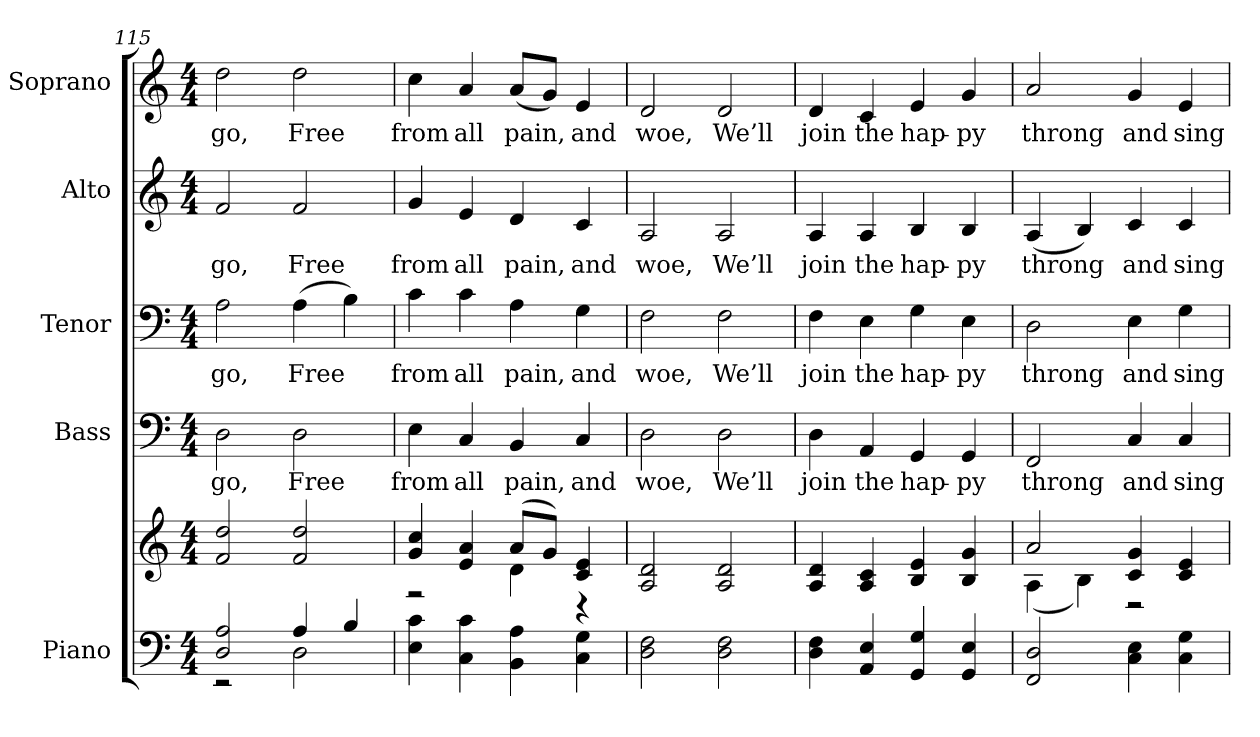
**kern	**kern	**kern	**text	**kern	**text	**kern	**text	**kern	**text
*part5	*part5	*part4	*part4	*part3	*part3	*part2	*part2	*part1	*part1
*staff6	*staff5	*staff4	*staff4	*staff3	*staff3	*staff2	*staff2	*staff1	*staff1
*I"Piano	*	*I"Bass	*	*I"Tenor	*	*I"Alto	*	*I"Soprano	*
*I'Pno.	*	*I'B.	*	*I'T.	*	*I'A.	*	*I'S.	*
*clefF4	*clefG2	*clefF4	*	*clefF4	*	*clefG2	*	*clefG2	*
*k[]	*k[]	*k[]	*	*k[]	*	*k[]	*	*k[]	*
*C:	*C:	*C:	*	*C:	*	*C:	*	*C:	*
*M4/4	*M4/4	*M4/4	*	*M4/4	*	*M4/4	*	*M4/4	*
=115	=115	=115	=115	=115	=115	=115	=115	=115	=115
*^	*	*	*	*	*	*	*	*	*
!	!	!	!	!LO:LY:b:color=#000000	!	!	!	!	!	!
!	!	!	!	!	!	!LO:LY:b:color=#000000	!	!	!	!
!	!	!	!	!	!	!	!	!LO:LY:b:color=#000000	!	!
!	!	!	!	!	!	!	!	!	!	!LO:LY:b:color=#000000
2Di/ 2Ai	2r	2fi/ 2ddi	2Di\	go,	2Ai\	go,	2fi/	go,	2ddi\	go,
!	!	!	!	!LO:LY:b:color=#000000	!	!	!	!	!	!
!	!	!	!	!	!	!LO:LY:b:color=#000000	!	!	!	!
!	!	!	!	!	!	!	!	!LO:LY:b:color=#000000	!	!
!	!	!	!	!	!	!	!	!	!	!LO:LY:b:color=#000000
4Ai/	2Di\	2fi/ 2ddi	2Di\	Free	(4Ai\	Free	2fi/	Free	2ddi\	Free
4Bi/	.	.	.	.	4Bi\)	.	.	.	.	.
*v	*v	*	*	*	*	*	*	*	*	*
=116	=116	=116	=116	=116	=116	=116	=116	=116	=116
*	*^	*	*	*	*	*	*	*	*
!	!	!	!	!LO:LY:b:color=#000000	!	!	!	!	!	!
!	!	!	!	!	!	!LO:LY:b:color=#000000	!	!	!	!
!	!	!	!	!	!	!	!	!LO:LY:b:color=#000000	!	!
!	!	!	!	!	!	!	!	!	!	!LO:LY:b:color=#000000
4Ei\ 4ci	4gi/ 4cci	2r	4Ei\	from	4ci\	from	4gi/	from	4cci\	from
!	!	!	!	!LO:LY:b:color=#000000	!	!	!	!	!	!
!	!	!	!	!	!	!LO:LY:b:color=#000000	!	!	!	!
!	!	!	!	!	!	!	!	!LO:LY:b:color=#000000	!	!
!	!	!	!	!	!	!	!	!	!	!LO:LY:b:color=#000000
4Ci\ 4ci	4ei/ 4ai	.	4Ci/	all	4ci\	all	4ei/	all	4ai/	all
!	!	!	!	!LO:LY:b:color=#000000	!	!	!	!	!	!
!	!	!	!	!	!	!LO:LY:b:color=#000000	!	!	!	!
!	!	!	!	!	!	!	!	!LO:LY:b:color=#000000	!	!
!	!	!	!	!	!	!	!	!	!	!LO:LY:b:color=#000000
4BBi\ 4Ai	(8ai/L	4di\	4BBi/	pain,	4Ai\	pain,	4di/	pain,	(8ai/L	pain,
.	8gi/J)	.	.	.	.	.	.	.	8gi/J)	.
!	!	!	!	!LO:LY:b:color=#000000	!	!	!	!	!	!
!	!	!	!	!	!	!LO:LY:b:color=#000000	!	!	!	!
!	!	!	!	!	!	!	!	!LO:LY:b:color=#000000	!	!
!	!	!	!	!	!	!	!	!	!	!LO:LY:b:color=#000000
4Ci\ 4Gi	4ci/ 4ei	4r	4Ci/	and	4Gi\	and	4ci/	and	4ei/	and
*	*v	*v	*	*	*	*	*	*	*	*
=117	=117	=117	=117	=117	=117	=117	=117	=117	=117
*	*^	*	*	*	*	*	*	*	*
!	!	!	!	!LO:LY:b:color=#000000	!	!	!	!	!	!
*	*v	*v	*	*	*	*	*	*	*	*
*	*^	*	*	*	*	*	*	*	*
!	!	!	!	!	!	!LO:LY:b:color=#000000	!	!	!	!
*	*v	*v	*	*	*	*	*	*	*	*
*	*^	*	*	*	*	*	*	*	*
!	!	!	!	!	!	!	!	!LO:LY:b:color=#000000	!	!
*	*v	*v	*	*	*	*	*	*	*	*
*	*^	*	*	*	*	*	*	*	*
!	!	!	!	!	!	!	!	!	!	!LO:LY:b:color=#000000
*	*v	*v	*	*	*	*	*	*	*	*
2Di\ 2Fi	2Ai/ 2di	2Di\	woe,	2Fi\	woe,	2Ai/	woe,	2di/	woe,
!	!	!	!LO:LY:b:color=#000000	!	!	!	!	!	!
!	!	!	!	!	!LO:LY:b:color=#000000	!	!	!	!
!	!	!	!	!	!	!	!LO:LY:b:color=#000000	!	!
!	!	!	!	!	!	!	!	!	!LO:LY:b:color=#000000
2Di\ 2Fi	2Ai/ 2di	2Di\	We’ll	2Fi\	We’ll	2Ai/	We’ll	2di/	We’ll
!!LO:PB:g=z
=118	=118	=118	=118	=118	=118	=118	=118	=118	=118
!	!	!	!LO:LY:b:color=#000000	!	!	!	!	!	!
!	!	!	!	!	!LO:LY:b:color=#000000	!	!	!	!
!	!	!	!	!	!	!	!LO:LY:b:color=#000000	!	!
!	!	!	!	!	!	!	!	!	!LO:LY:b:color=#000000
4Di\ 4Fi	4Ai/ 4di	4Di\	join	4Fi\	join	4Ai/	join	4di/	join
!	!	!	!LO:LY:b:color=#000000	!	!	!	!	!	!
!	!	!	!	!	!LO:LY:b:color=#000000	!	!	!	!
!	!	!	!	!	!	!	!LO:LY:b:color=#000000	!	!
!	!	!	!	!	!	!	!	!	!LO:LY:b:color=#000000
4AAi/ 4Ei	4Ai/ 4ci	4AAi/	the	4Ei\	the	4Ai/	the	4ci/	the
!	!	!	!LO:LY:b:color=#000000	!	!	!	!	!	!
!	!	!	!	!	!LO:LY:b:color=#000000	!	!	!	!
!	!	!	!	!	!	!	!LO:LY:b:color=#000000	!	!
!	!	!	!	!	!	!	!	!	!LO:LY:b:color=#000000
4GGi/ 4Gi	4Bi/ 4ei	4GGi/	hap-	4Gi\	hap-	4Bi/	hap-	4ei/	hap-
!	!	!	!LO:LY:b:color=#000000	!	!	!	!	!	!
!	!	!	!	!	!LO:LY:b:color=#000000	!	!	!	!
!	!	!	!	!	!	!	!LO:LY:b:color=#000000	!	!
!	!	!	!	!	!	!	!	!	!LO:LY:b:color=#000000
4GGi/ 4Ei	4Bi/ 4gi	4GGi/	-py	4Ei\	-py	4Bi/	-py	4gi/	-py
=119	=119	=119	=119	=119	=119	=119	=119	=119	=119
*	*^	*	*	*	*	*	*	*	*
!	!	!	!	!LO:LY:b:color=#000000	!	!	!	!	!	!
!	!	!	!	!	!	!LO:LY:b:color=#000000	!	!	!	!
!	!	!	!	!	!	!	!	!LO:LY:b:color=#000000	!	!
!	!	!	!	!	!	!	!	!	!	!LO:LY:b:color=#000000
2FFi/ 2Di	2ai/	(4Ai\	2FFi/	throng	2Di\	throng	(4Ai/	throng	2ai/	throng
.	.	4Bi\)	.	.	.	.	4Bi/)	.	.	.
!	!	!	!	!LO:LY:b:color=#000000	!	!	!	!	!	!
!	!	!	!	!	!	!LO:LY:b:color=#000000	!	!	!	!
!	!	!	!	!	!	!	!	!LO:LY:b:color=#000000	!	!
!	!	!	!	!	!	!	!	!	!	!LO:LY:b:color=#000000
4Ci\ 4Ei	4ci/ 4gi	2r	4Ci/	and	4Ei\	and	4ci/	and	4gi/	and
!	!	!	!	!LO:LY:b:color=#000000	!	!	!	!	!	!
!	!	!	!	!	!	!LO:LY:b:color=#000000	!	!	!	!
!	!	!	!	!	!	!	!	!LO:LY:b:color=#000000	!	!
!	!	!	!	!	!	!	!	!	!	!LO:LY:b:color=#000000
4Ci\ 4Gi	4ci/ 4ei	.	4Ci/	sing	4Gi\	sing	4ci/	sing	4ei/	sing
*	*v	*v	*	*	*	*	*	*	*	*
=	=	=	=	=	=	=	=	=	=
*-	*-	*-	*-	*-	*-	*-	*-	*-	*-
